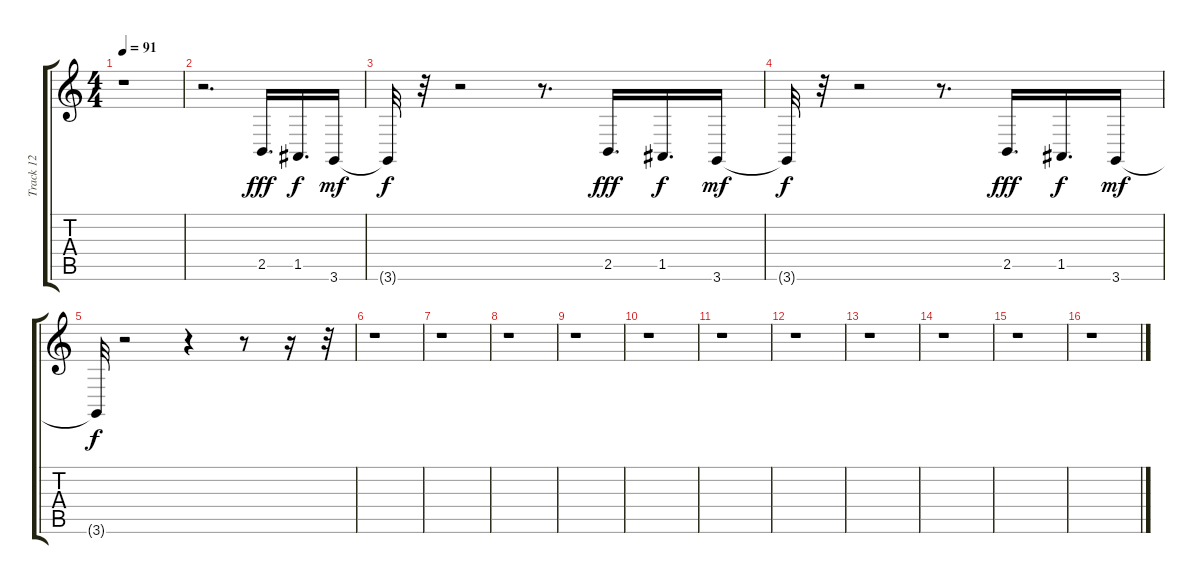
\track ("Track 12" "Track 12") {instrument guitarfretnoise}
\staff {score tabs}
\tuning (E4 B3 G3 D3 A2 E2) {hide}
\ts (4 4)
\tempo 91
\clef g2
\ks c
r.1{dy f} |
r.2{d} 2.5.16{d dy fff} 1.5.16{d dy f} 3.6.16{dy mf} |
3.6{t}.32{dy f} r.32 r.2 r.8{d} 2.5.16{d dy fff} 1.5.16{d dy f} 3.6.16{dy mf} |
3.6{t}.32{dy f} r.32 r.2 r.8{d} 2.5.16{d dy fff} 1.5.16{d dy f} 3.6.16{dy mf} |
3.6{t}.32{dy f} r.2 r.4 r.8 r.16 r.32 |
r.1 |
r.1 |
r.1 |
r.1 |
r.1 |
r.1 |
r.1 |
r.1 |
r.1 |
r.1 |
r.1
